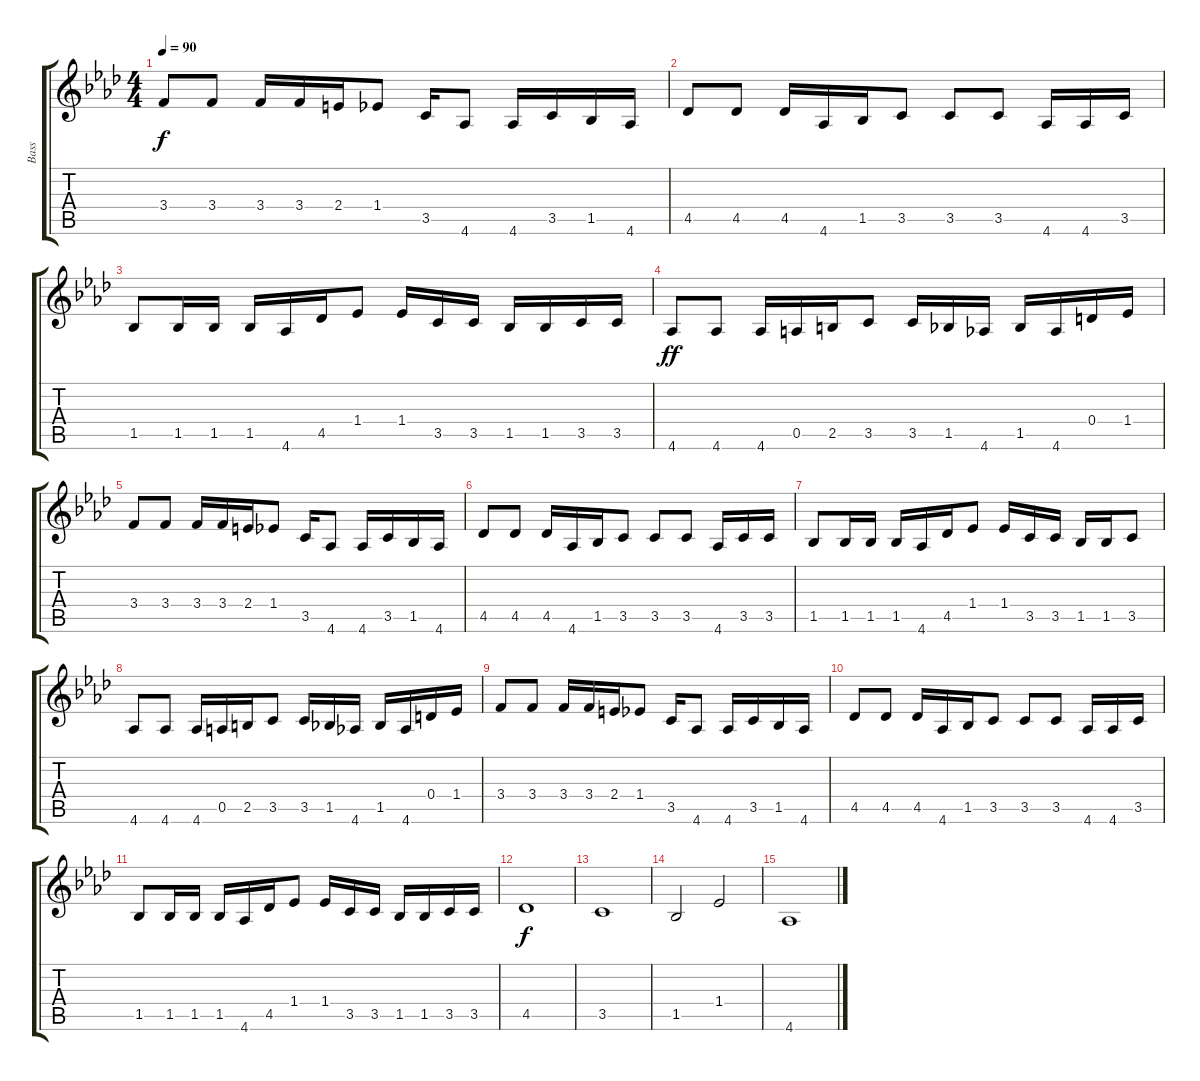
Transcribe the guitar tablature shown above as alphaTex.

\track ("Bass" "Bass") {instrument electricbassfinger}
\staff {score tabs}
\tuning (E4 B3 G3 D3 A2 E2) {hide}
\ts (4 4)
\tempo 90
\clef g2
\ks ab
3.4.8{dy f} 3.4.8 3.4.16 3.4.16 2.4.16 1.4.8 3.5.16 4.6.8 4.6.16 3.5.16 1.5.16 4.6.16 |
4.5.8 4.5.8 4.5.16 4.6.16 1.5.16 3.5.8 3.5.8 3.5.8 4.6.16 4.6.16 3.5.16 |
1.5.8 1.5.16 1.5.16 1.5.16 4.6.16 4.5.16 1.4.8 1.4.16 3.5.16 3.5.16 1.5.16 1.5.16 3.5.16 3.5.16 |
4.6.8{dy ff} 4.6.8 4.6.16 0.5.16 2.5.16 3.5.8 3.5.16 1.5.16 4.6.16 1.5.16 4.6.16 0.4.16 1.4.16 |
3.4.8 3.4.8 3.4.16 3.4.16 2.4.16 1.4.8 3.5.16 4.6.8 4.6.16 3.5.16 1.5.16 4.6.16 |
4.5.8 4.5.8 4.5.16 4.6.16 1.5.16 3.5.8 3.5.8 3.5.8 4.6.16 3.5.16 3.5.16 |
1.5.8 1.5.16 1.5.16 1.5.16 4.6.16 4.5.16 1.4.8 1.4.16 3.5.16 3.5.16 1.5.16 1.5.16 3.5.8 |
4.6.8 4.6.8 4.6.16 0.5.16 2.5.16 3.5.8 3.5.16 1.5.16 4.6.16 1.5.16 4.6.16 0.4.16 1.4.16 |
3.4.8 3.4.8 3.4.16 3.4.16 2.4.16 1.4.8 3.5.16 4.6.8 4.6.16 3.5.16 1.5.16 4.6.16 |
4.5.8 4.5.8 4.5.16 4.6.16 1.5.16 3.5.8 3.5.8 3.5.8 4.6.16 4.6.16 3.5.16 |
1.5.8 1.5.16 1.5.16 1.5.16 4.6.16 4.5.16 1.4.8 1.4.16 3.5.16 3.5.16 1.5.16 1.5.16 3.5.16 3.5.16 |
4.5.1{dy f} |
3.5.1 |
1.5.2 1.4.2 |
4.6.1
